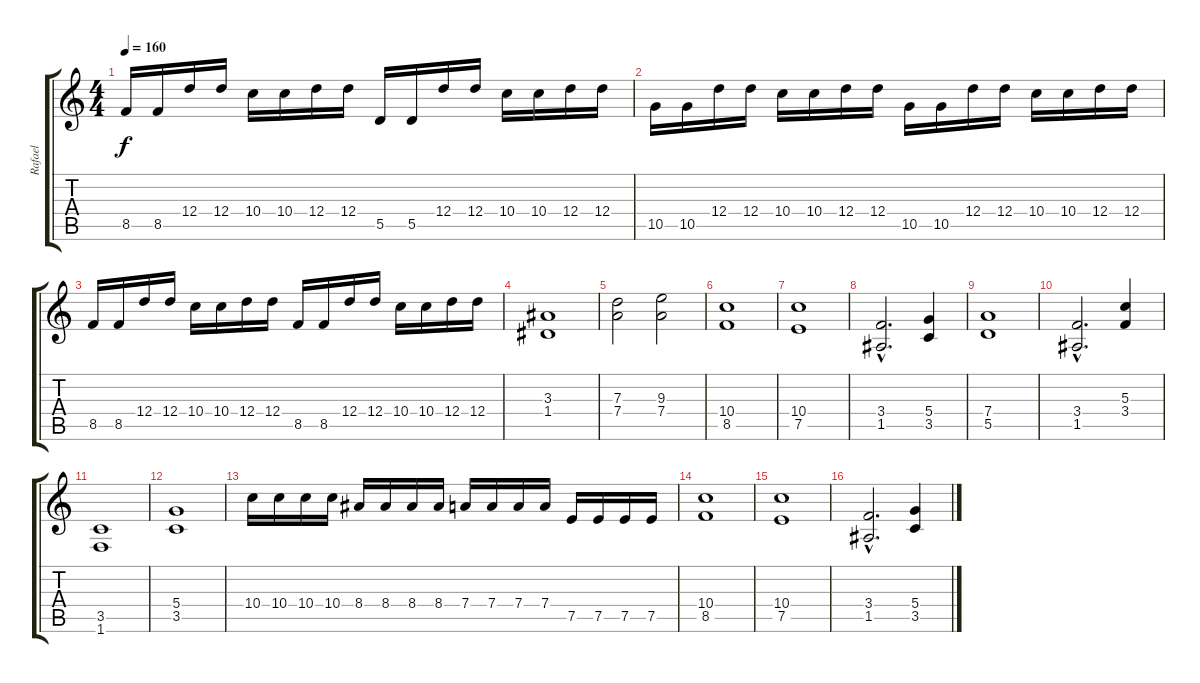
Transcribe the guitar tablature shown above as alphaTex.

\track ("Rafael" "Rafael") {instrument distortionguitar}
\staff {score tabs}
\tuning (E4 B3 G3 D3 A2 E2) {hide}
\ts (4 4)
\tempo 160
\clef g2
\ks c
8.5.16{dy f} 8.5.16 12.4.16 12.4.16 10.4.16 10.4.16 12.4.16 12.4.16 5.5.16 5.5.16 12.4.16 12.4.16 10.4.16 10.4.16 12.4.16 12.4.16 |
10.5.16 10.5.16 12.4.16 12.4.16 10.4.16 10.4.16 12.4.16 12.4.16 10.5.16 10.5.16 12.4.16 12.4.16 10.4.16 10.4.16 12.4.16 12.4.16 |
8.5.16 8.5.16 12.4.16 12.4.16 10.4.16 10.4.16 12.4.16 12.4.16 8.5.16 8.5.16 12.4.16 12.4.16 10.4.16 10.4.16 12.4.16 12.4.16 |
(3.3 1.4).1 |
(7.3 7.4).2 (9.3 7.4).2 |
(10.4 8.5).1 |
(10.4 7.5).1 |
(3.4{hac} 1.5{hac}).2{d} (5.4 3.5).4 |
(7.4 5.5).1 |
(3.4{hac} 1.5{hac}).2{d} (5.3 3.4).4 |
(3.5 1.6).1 |
(5.4 3.5).1 |
10.4.16 10.4.16 10.4.16 10.4.16 8.4.16 8.4.16 8.4.16 8.4.16 7.4.16 7.4.16 7.4.16 7.4.16 7.5.16 7.5.16 7.5.16 7.5.16 |
(10.4 8.5).1 |
(10.4 7.5).1 |
(3.4{hac} 1.5{hac}).2{d} (5.4 3.5).4
